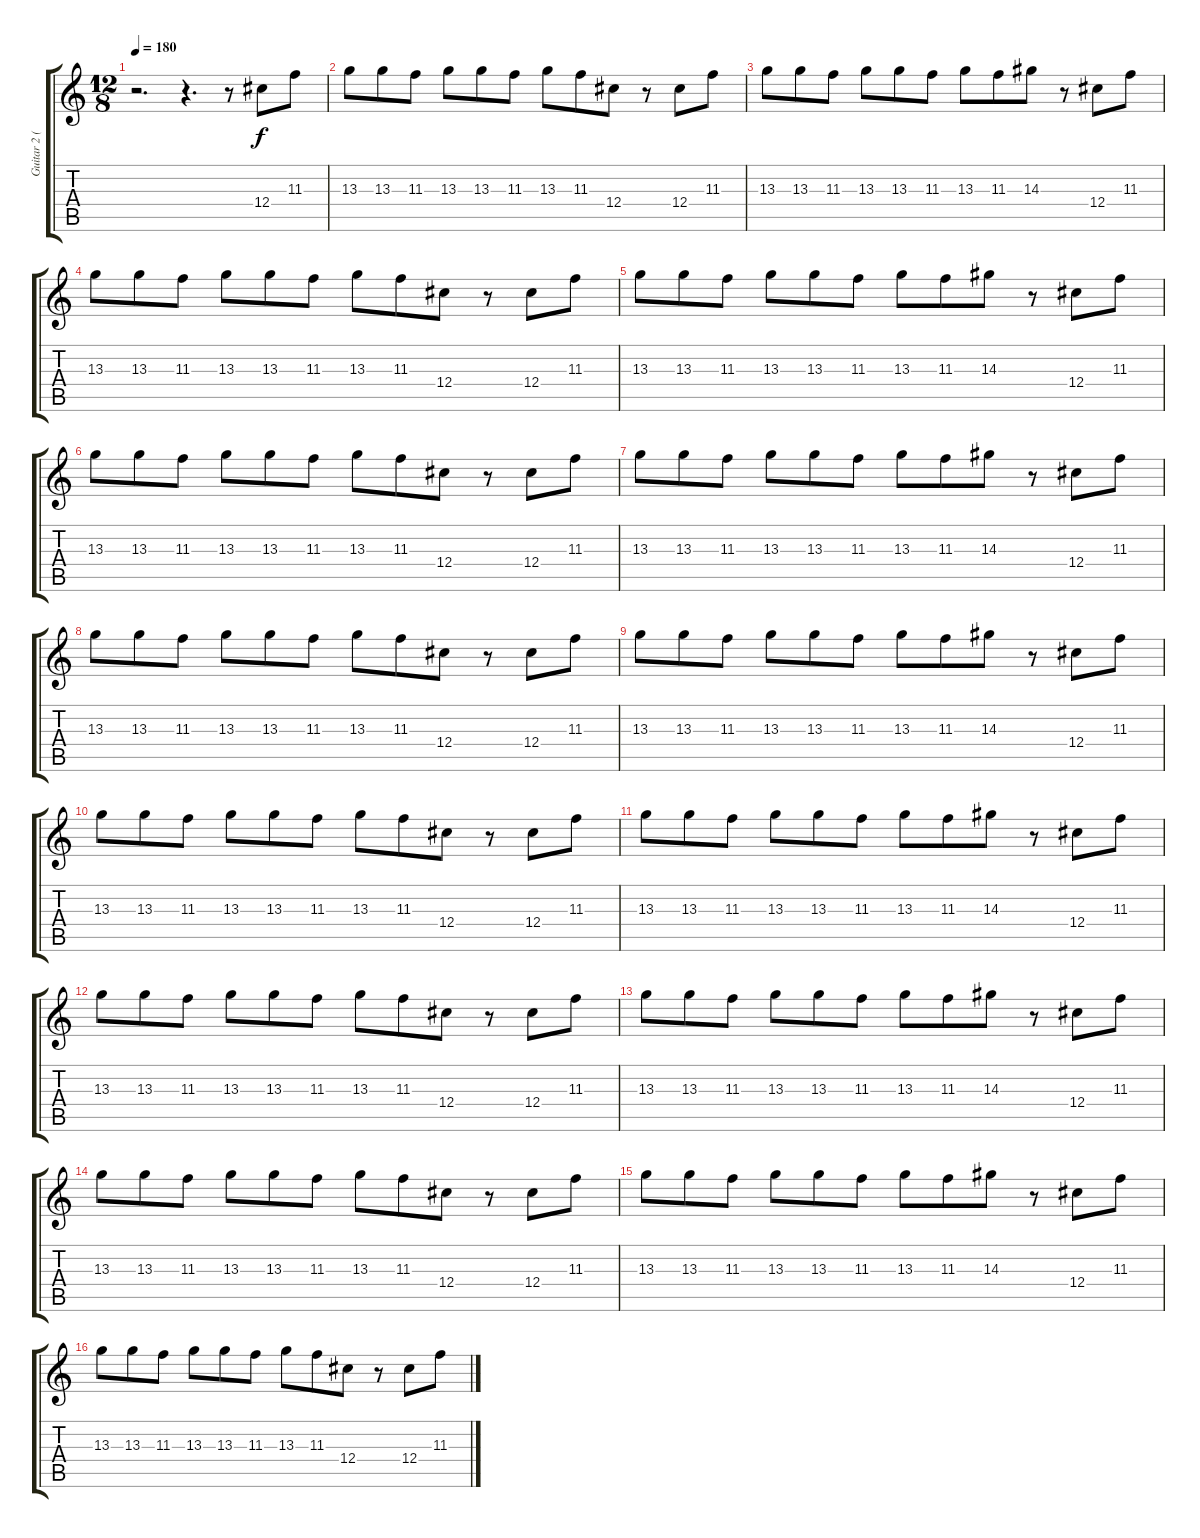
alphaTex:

\track ("Guitar 2 (Larry Lee)" "Guitar 2 (") {instrument overdrivenguitar}
\staff {score tabs}
\tuning (Eb4 Bb3 Gb3 Db3 Ab2 Eb2) {hide}
\ts (12 8)
\tempo 180
\clef g2
\ks c
r.2{d dy ff} r.4{d} r.8 12.4.8{dy f} 11.3.8 |
13.3.8 13.3.8 11.3.8 13.3.8 13.3.8 11.3.8 13.3.8 11.3.8 12.4.8 r.8 12.4.8 11.3.8 |
13.3.8 13.3.8 11.3.8 13.3.8 13.3.8 11.3.8 13.3.8 11.3.8 14.3.8 r.8 12.4.8 11.3.8 |
13.3.8 13.3.8 11.3.8 13.3.8 13.3.8 11.3.8 13.3.8 11.3.8 12.4.8 r.8 12.4.8 11.3.8 |
13.3.8 13.3.8 11.3.8 13.3.8 13.3.8 11.3.8 13.3.8 11.3.8 14.3.8 r.8 12.4.8 11.3.8 |
13.3.8 13.3.8 11.3.8 13.3.8 13.3.8 11.3.8 13.3.8 11.3.8 12.4.8 r.8 12.4.8 11.3.8 |
13.3.8 13.3.8 11.3.8 13.3.8 13.3.8 11.3.8 13.3.8 11.3.8 14.3.8 r.8 12.4.8 11.3.8 |
13.3.8 13.3.8 11.3.8 13.3.8 13.3.8 11.3.8 13.3.8 11.3.8 12.4.8 r.8 12.4.8 11.3.8 |
13.3.8 13.3.8 11.3.8 13.3.8 13.3.8 11.3.8 13.3.8 11.3.8 14.3.8 r.8 12.4.8 11.3.8 |
13.3.8 13.3.8 11.3.8 13.3.8 13.3.8 11.3.8 13.3.8 11.3.8 12.4.8 r.8 12.4.8 11.3.8 |
13.3.8 13.3.8 11.3.8 13.3.8 13.3.8 11.3.8 13.3.8 11.3.8 14.3.8 r.8 12.4.8 11.3.8 |
13.3.8 13.3.8 11.3.8 13.3.8 13.3.8 11.3.8 13.3.8 11.3.8 12.4.8 r.8 12.4.8 11.3.8 |
13.3.8 13.3.8 11.3.8 13.3.8 13.3.8 11.3.8 13.3.8 11.3.8 14.3.8 r.8 12.4.8 11.3.8 |
13.3.8 13.3.8 11.3.8 13.3.8 13.3.8 11.3.8 13.3.8 11.3.8 12.4.8 r.8 12.4.8 11.3.8 |
13.3.8 13.3.8 11.3.8 13.3.8 13.3.8 11.3.8 13.3.8 11.3.8 14.3.8 r.8 12.4.8 11.3.8 |
13.3.8 13.3.8 11.3.8 13.3.8 13.3.8 11.3.8 13.3.8 11.3.8 12.4.8 r.8 12.4.8 11.3.8
